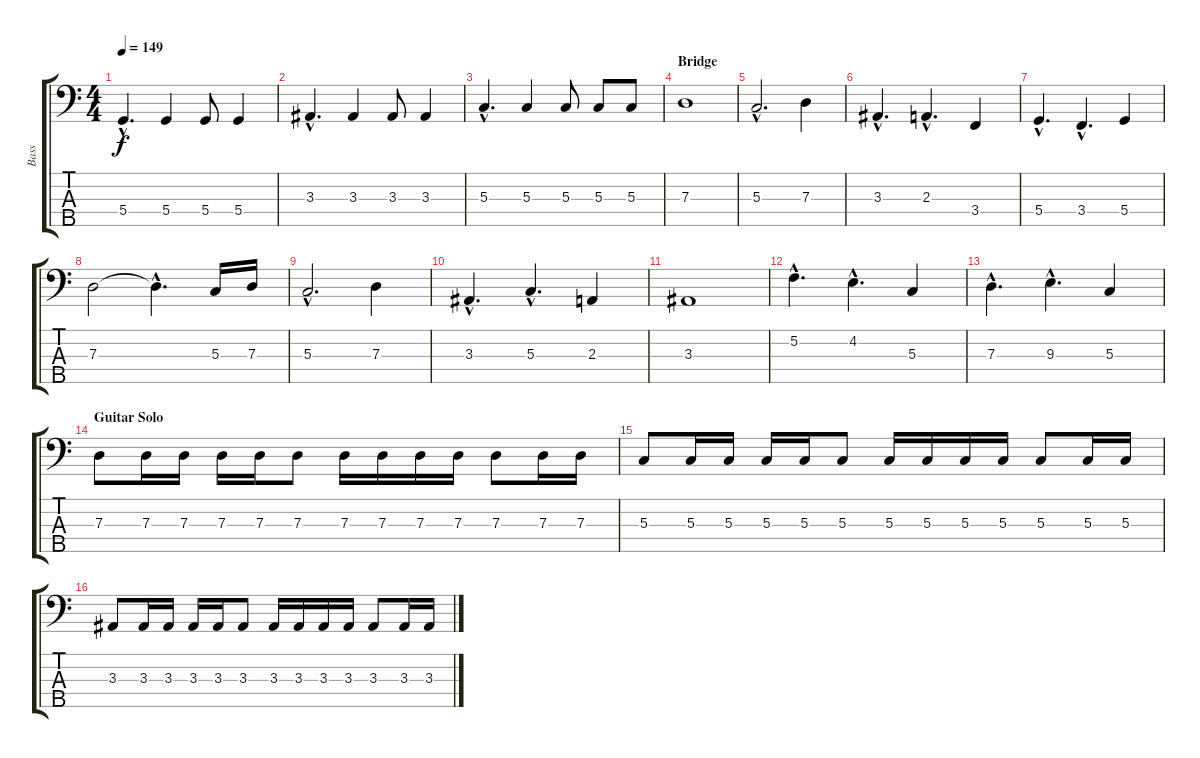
\track ("Bass" "Bass") {instrument electricbasspick}
\staff {score tabs}
\tuning (F2 C2 G1 D1 A0) {hide}
\ts (4 4)
\tempo 149
\clef f4
\ks c
5.4{hac}.4{d dy f} 5.4.4 5.4.8 5.4.4 |
3.3{hac}.4{d} 3.3.4 3.3.8 3.3.4 |
5.3{hac}.4{d} 5.3.4 5.3.8 5.3.8 5.3.8 |
\section ("" "Bridge")
7.3.1 |
5.3{hac}.2{d} 7.3.4 |
3.3{hac}.4{d} 2.3{hac}.4{d} 3.4.4 |
5.4{hac}.4{d} 3.4{hac}.4{d} 5.4.4 |
7.3.2 7.3{hac t}.4{d} 5.3.16 7.3.16 |
5.3{hac}.2{d} 7.3.4 |
3.3{hac}.4{d} 5.3{hac}.4{d} 2.3.4 |
3.3.1 |
5.2{hac}.4{d} 4.2{hac}.4{d} 5.3.4 |
7.3{hac}.4{d} 9.3{hac}.4{d} 5.3.4 |
\section ("" "Guitar Solo")
7.3.8 7.3.16 7.3.16 7.3.16 7.3.16 7.3.8 7.3.16 7.3.16 7.3.16 7.3.16 7.3.8 7.3.16 7.3.16 |
5.3.8 5.3.16 5.3.16 5.3.16 5.3.16 5.3.8 5.3.16 5.3.16 5.3.16 5.3.16 5.3.8 5.3.16 5.3.16 |
3.3.8 3.3.16 3.3.16 3.3.16 3.3.16 3.3.8 3.3.16 3.3.16 3.3.16 3.3.16 3.3.8 3.3.16 3.3.16
